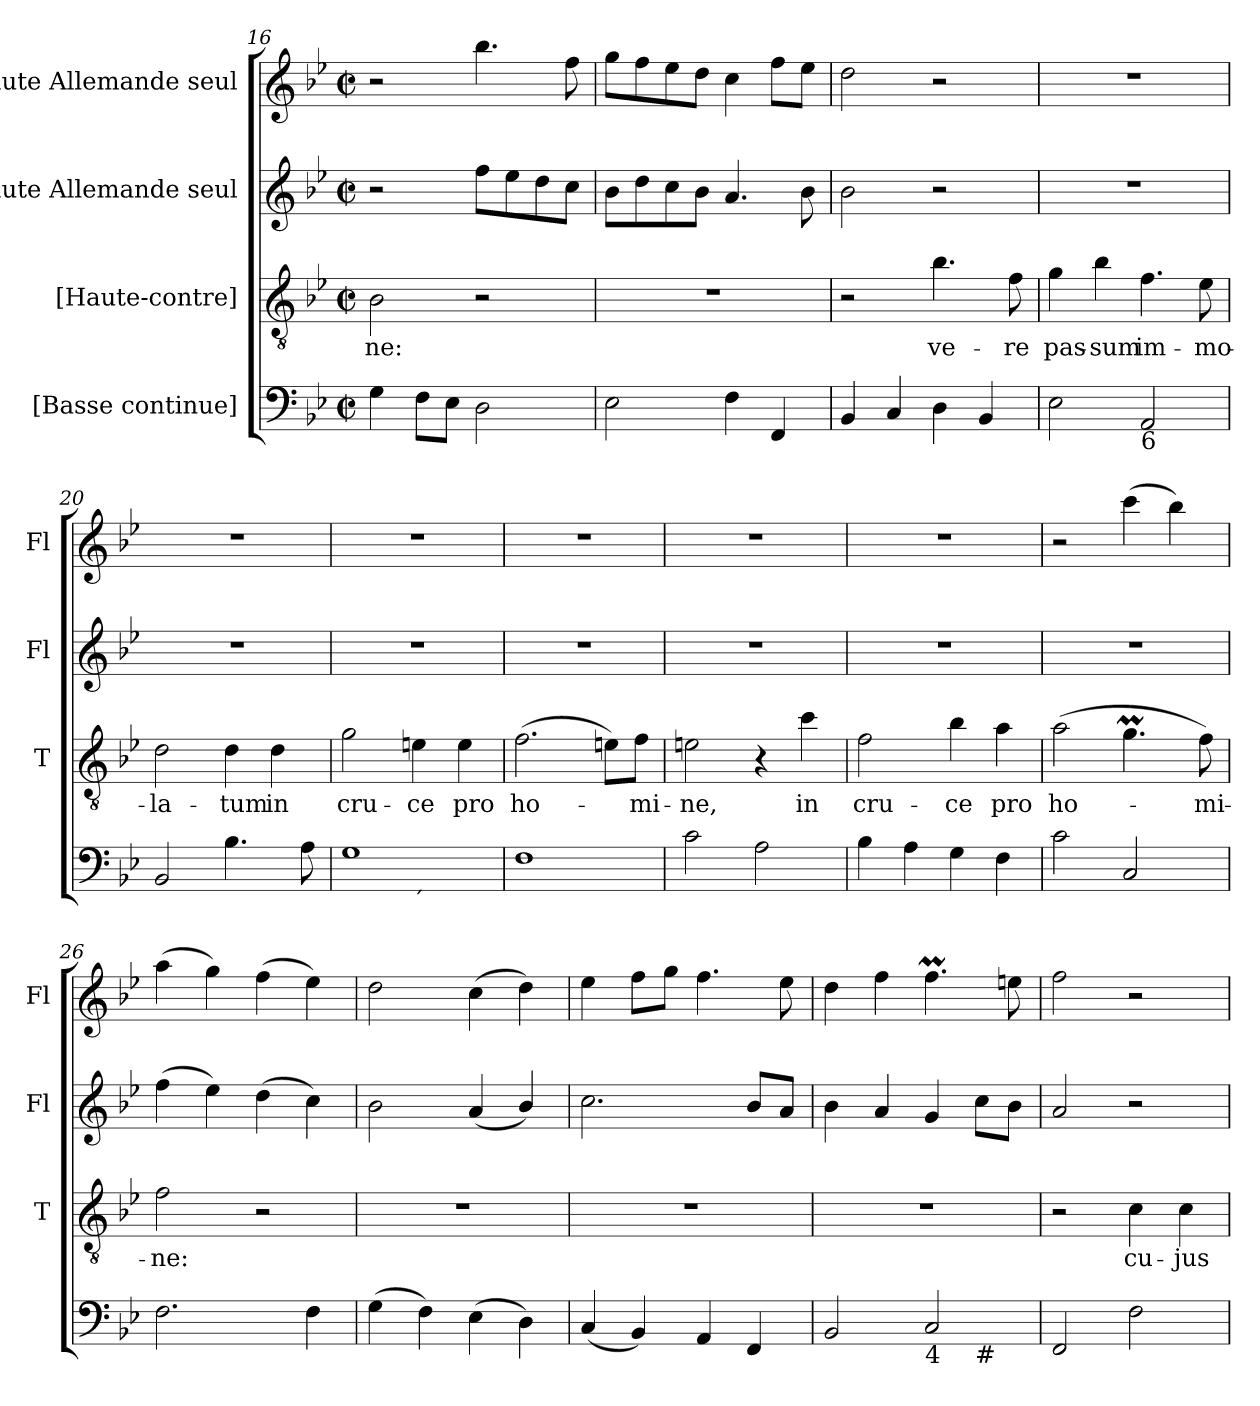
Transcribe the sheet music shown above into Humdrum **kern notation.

**kern	**kern	**text	**kern	**kern
*part4	*part3	*part3	*part2	*part1
*staff4	*staff3	*staff3	*staff2	*staff1
*I"[Basse continue]	*I"[Haute-contre]	*	*I"Flute Allemande seul	*I"Flute Allemande seul
*	*I'T	*	*I'Fl	*I'Fl
!!LO:LB:g=z
*clefF4	*clefGv2	*	*clefG2	*clefG2
*	*ITrd7c12	*	*	*
*k[b-e-]	*k[b-e-]	*	*k[b-e-]	*k[b-e-]
*B-:	*B-:	*	*B-:	*B-:
*M2/2	*M2/2	*	*M2/2	*M2/2
*met(c|)	*met(c|)	*	*met(c|)	*met(c|)
=16	=16	=16	=16	=16
!	!	!LO:LY:b	!	!
4G\	2BB-\	-ne:	2r	2r
8F\L	.	.	.	.
8E-\J	.	.	.	.
2D\	2r	.	8ff\L	4.bb-\
.	.	.	8ee-\	.
.	.	.	8dd\	.
.	.	.	8cc\J	8ff\
=17	=17	=17	=17	=17
2E-\	1r	.	8b-\L	8gg\L
.	.	.	8dd\	8ff\
.	.	.	8cc\	8ee-\
.	.	.	8b-\J	8dd\J
4F\	.	.	4.a/	4cc\
4FF/	.	.	.	8ff\L
.	.	.	8b-\	8ee-\J
=18	=18	=18	=18	=18
4BB-/	2r	.	2b-\	2dd\
4C/	.	.	.	.
!	!	!LO:LY:b	!	!
4D\	4.B-\	ve-	2r	2r
4BB-/	.	.	.	.
!	!	!LO:LY:b	!	!
.	8F\	-re	.	.
=19	=19	=19	=19	=19
!	!	!LO:LY:b	!	!
2E-\	4G\	pas-	1r	1r
!	!	!LO:LY:b	!	!
.	4B-\	-sum	.	.
!LO:TX:b:t=6	!	!	!	!
!	!	!LO:LY:b	!	!
2AA/	4.F\	im-	.	.
!	!	!LO:LY:b	!	!
.	8E-\	-mo-	.	.
=20	=20	=20	=20	=20
!	!	!LO:LY:b	!	!
2BB-/	2D\	-la-	1r	1r
!	!	!LO:LY:b	!	!
4.B-\	4D\	-tum	.	.
!	!	!LO:LY:b	!	!
.	4D\	in	.	.
8A\	.	.	.	.
=21	=21	=21	=21	=21
!LO:TX:b:t=5	!	!	!	!
!	!	!LO:LY:b	!	!
*^	*	*	*	*
1G	2ryy	2G\	cru-	1r	1r
!	!LO:TX:b:t=´	!	!	!	!
!	!	!	!LO:LY:b	!	!
.	2ryy	4En\	-ce	.	.
!	!	!	!LO:LY:b	!	!
.	.	4E\	pro	.	.
=22	=22	=22	=22	=22	=22
!	!	!	!LO:LY:b	!	!
*v	*v	*	*	*	*
1F	(>2.F\	ho-	1r	1r
.	8En\L)	.	.	.
!	!	!LO:LY:b	!	!
.	8F\J	-mi-	.	.
=23	=23	=23	=23	=23
!	!	!LO:LY:b	!	!
2c\	2En\	-ne,	1r	1r
2A\	4r	.	.	.
!	!	!LO:LY:b	!	!
.	4c\	in	.	.
!!LO:PB:g=z
=24	=24	=24	=24	=24
!	!	!LO:LY:b	!	!
4B-\	2F\	cru-	1r	1r
4A\	.	.	.	.
!	!	!LO:LY:b	!	!
4G\	4B-\	-ce	.	.
!	!	!LO:LY:b	!	!
4F\	4A\	pro	.	.
=25	=25	=25	=25	=25
!	!	!LO:LY:b	!	!
2c\	(>2A\	ho-	1r	2r
2C/	4.GM\	.	.	(>4ccc\
.	.	.	.	4bb-\)
!	!	!LO:LY:b	!	!
.	8F\)	-mi-	.	.
=26	=26	=26	=26	=26
!	!	!LO:LY:b	!	!
2.F\	2F\	-ne:	(>4ff\	(>4aa\
.	.	.	4ee-\)	4gg\)
.	2r	.	(>4dd\	(>4ff\
4F\	.	.	4cc\)	4ee-\)
=27	=27	=27	=27	=27
(>4G\	1r	.	2b-\	2dd\
4F\)	.	.	.	.
(>4E-\	.	.	(4a/	(>4cc\
4D\)	.	.	4b-/)	4dd\)
=28	=28	=28	=28	=28
(4C/	1r	.	2.cc\	4ee-\
4BB-/)	.	.	.	8ff\L
.	.	.	.	8gg\J
4AA/	.	.	.	4.ff\
4FF/	.	.	8b-/L	.
.	.	.	8a/J	8ee-\
=29	=29	=29	=29	=29
*^	*	*	*	*
2BB-/	2.ryy	1r	.	4b-\	4dd\
.	.	.	.	4a/	4ff\
!LO:TX:b:t=4	!	!	!	!	!
2C/	.	.	.	4g/	4.ffM\
!	!LO:TX:b:t=#	!	!	!	!
.	4ryy	.	.	8cc\L	.
.	.	.	.	8b-\J	8een\
*v	*v	*	*	*	*
=30	=30	=30	=30	=30
2FF/	2r	.	2a/	2ff\
!	!	!LO:LY:b	!	!
2F\	4C\	cu-	2r	2r
!	!	!LO:LY:b	!	!
.	4C\	-jus	.	.
=	=	=	=	=
*-	*-	*-	*-	*-
